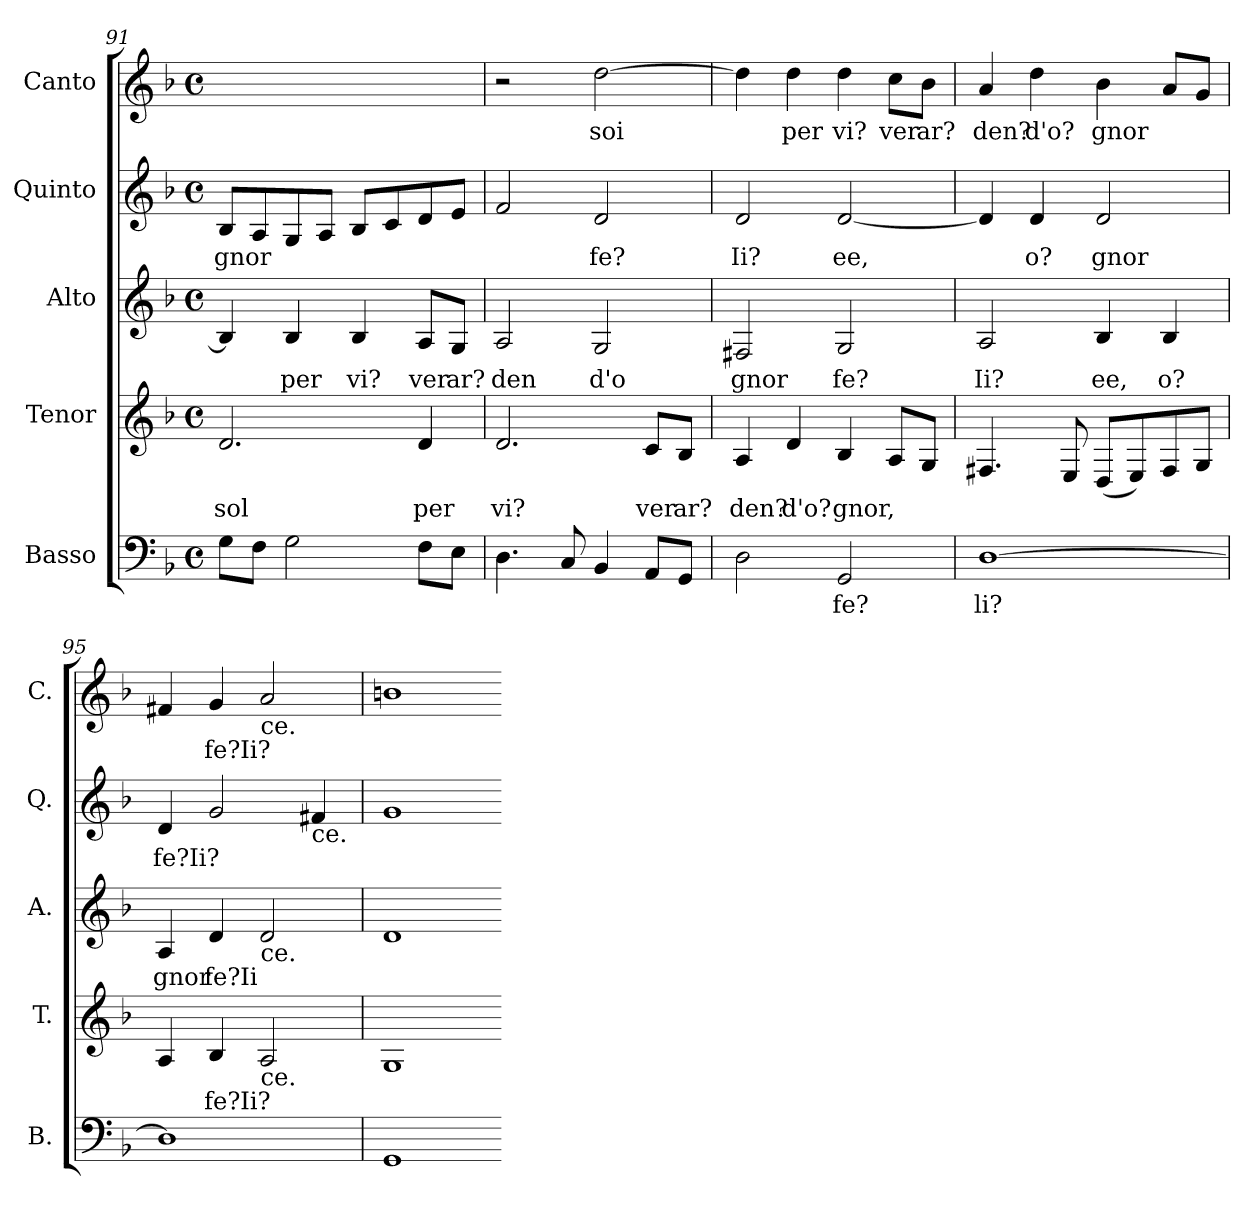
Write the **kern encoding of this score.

**kern	**text	**kern	**text	**kern	**text	**kern	**text	**kern	**text
*part5	*part5	*part4	*part4	*part3	*part3	*part2	*part2	*part1	*part1
*staff5	*staff5	*staff4	*staff4	*staff3	*staff3	*staff2	*staff2	*staff1	*staff1
*I"Basso	*	*I"Tenor	*	*I"Alto	*	*I"Quinto	*	*I"Canto	*
*I'B.	*	*I'T.	*	*I'A.	*	*I'Q.	*	*I'C.	*
*clefF4	*	*clefG2	*	*clefG2	*	*clefG2	*	*clefG2	*
*k[b-]	*	*k[b-]	*	*k[b-]	*	*k[b-]	*	*k[b-]	*
*F:	*	*F:	*	*F:	*	*F:	*	*F:	*
*M4/4	*	*M4/4	*	*M4/4	*	*M4/4	*	*M4/4	*
*met(c)	*	*met(c)	*	*met(c)	*	*met(c)	*	*met(c)	*
=91	=91	=91	=91	=91	=91	=91	=91	=91	=91
!	!	!	!LO:LY:b	!	!	!	!LO:LY:b	!	!
8G\L	.	2.d/	sol	4B-/]	.	8B-/L	gnor	1ryy	.
8F\J	.	.	.	.	.	8A/	.	.	.
!	!	!	!	!	!LO:LY:b	!	!	!	!
2G\	.	.	.	4B-/	per	8G/	.	.	.
.	.	.	.	.	.	8A/J	.	.	.
!	!	!	!	!	!LO:LY:b	!	!	!	!
.	.	.	.	4B-/	vi?	8B-/L	.	.	.
.	.	.	.	.	.	8c/	.	.	.
!	!	!	!LO:LY:b	!	!LO:LY:b	!	!	!	!
8F\L	.	4d/	per	8A/L	ver	8d/	.	.	.
!	!	!	!	!	!LO:LY:b	!	!	!	!
8E\J	.	.	.	8G/J	ar?	8e/J	.	.	.
=92	=92	=92	=92	=92	=92	=92	=92	=92	=92
!	!	!	!LO:LY:b	!	!LO:LY:b	!	!	!	!
4.D\	.	2.d/	vi?	2A/	den	2f/	.	2r	.
8C/	.	.	.	.	.	.	.	.	.
!	!	!	!	!	!LO:LY:b	!	!LO:LY:b	!	!LO:LY:b
4BB-/	.	.	.	2G/	d'o	2d/	fe?	[2dd\	soi
!	!	!	!LO:LY:b	!	!	!	!	!	!
8AA/L	.	8c/L	ver	.	.	.	.	.	.
!	!	!	!LO:LY:b	!	!	!	!	!	!
8GG/J	.	8B-/J	ar?	.	.	.	.	.	.
!!LO:PB:g=z
=93	=93	=93	=93	=93	=93	=93	=93	=93	=93
!	!	!	!LO:LY:b	!	!LO:LY:b	!	!LO:LY:b	!	!
2D\	.	4A/	den?	2F#X/	gnor	2d/	Ii?	4dd\]	.
!	!	!	!LO:LY:b	!	!	!	!	!	!LO:LY:b
.	.	4d/	d'o?	.	.	.	.	4dd\	per
!	!LO:LY:b	!	!LO:LY:b	!	!LO:LY:b	!	!LO:LY:b	!	!LO:LY:b
2GG/	fe?	4B-/	gnor,	2G/	fe?	[2d/	ee,	4dd\	vi?
!	!	!	!	!	!	!	!	!	!LO:LY:b
.	.	8A/L	.	.	.	.	.	8cc\L	ver
!	!	!	!	!	!	!	!	!	!LO:LY:b
.	.	8G/J	.	.	.	.	.	8b-\J	ar?
=94	=94	=94	=94	=94	=94	=94	=94	=94	=94
!	!LO:LY:b	!	!	!	!LO:LY:b	!	!	!	!LO:LY:b
[1D	li?	4.F#X/	.	2A/	Ii?	4d/]	.	4a/	den?
!	!	!	!	!	!	!	!LO:LY:b	!	!LO:LY:b
.	.	.	.	.	.	4d/	o?	4dd\	d'o?
.	.	8E/	.	.	.	.	.	.	.
!	!	!	!	!	!LO:LY:b	!	!LO:LY:b	!	!LO:LY:b
.	.	(<8D/L	.	4B-/	ee,	2d/	gnor	4b-\	gnor
.	.	8E/)	.	.	.	.	.	.	.
!	!	!	!	!	!LO:LY:b	!	!	!	!
.	.	8F#/	.	4B-/	o?	.	.	8a/L	.
.	.	8G/J	.	.	.	.	.	8g/J	.
=95	=95	=95	=95	=95	=95	=95	=95	=95	=95
!	!	!	!	!	!LO:LY:b	!	!LO:LY:b	!	!
1D]	.	4A/	.	4A/	gnor	4d/	fe?	4f#X/	.
!	!	!	!LO:LY:b	!	!LO:LY:b	!	!LO:LY:b	!	!LO:LY:b
.	.	4B-/	fe?	4d/	fe?	2g/	Ii?	4g/	fe?
!	!	!	!	!	!	!	!	!LO:TX:b:t=ce.	!
!	!	!	!	!LO:TX:b:t=ce.	!	!	!	!	!
!	!	!LO:TX:b:t=ce.	!	!	!	!	!	!	!
!	!	!	!LO:LY:b	!	!LO:LY:b	!	!	!	!LO:LY:b
.	.	2A/	Ii?	2d/	Ii	.	.	2a/	Ii?
!	!	!	!	!	!	!LO:TX:b:t=ce.	!	!	!
.	.	.	.	.	.	4f#X/	.	.	.
=96	=96	=96	=96	=96	=96	=96	=96	=96	=96
1GG	.	1G	.	1d	.	1g	.	1bn	.
*-	*-	*-	*-	*-	*-	*-	*-	*-	*-
